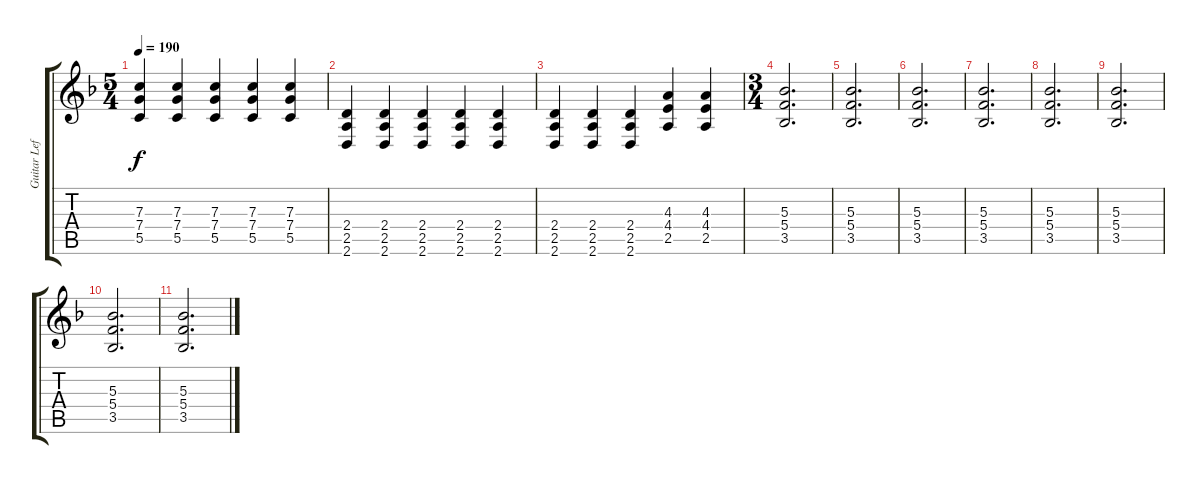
\track ("Guitar Left" "Guitar Lef") {instrument overdrivenguitar}
\staff {score tabs}
\tuning (D4 A3 F3 C3 G2 C2) {hide}
\ts (5 4)
\tempo 190
\clef g2
\ks dminor
(7.3 7.4 5.5).4{dy f} (7.3 7.4 5.5).4 (7.3 7.4 5.5).4 (7.3 7.4 5.5).4 (7.3 7.4 5.5).4 |
(2.4 2.5 2.6).4 (2.4 2.5 2.6).4 (2.4 2.5 2.6).4 (2.4 2.5 2.6).4 (2.4 2.5 2.6).4 |
(2.4 2.5 2.6).4 (2.4 2.5 2.6).4 (2.4 2.5 2.6).4 (4.3 4.4 2.5).4 (4.3 4.4 2.5).4 |
\ts (3 4)
(5.3 5.4 3.5).2{d} |
(5.3 5.4 3.5).2{d} |
(5.3 5.4 3.5).2{d} |
(5.3 5.4 3.5).2{d} |
(5.3 5.4 3.5).2{d} |
(5.3 5.4 3.5).2{d} |
(5.3 5.4 3.5).2{d} |
(5.3 5.4 3.5).2{d}
